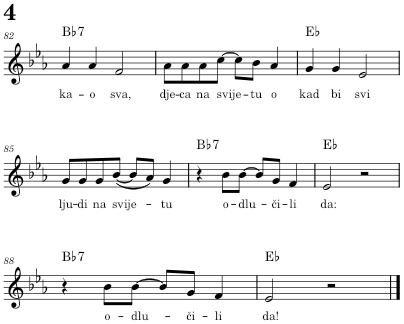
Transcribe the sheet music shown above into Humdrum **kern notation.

**kern	**text	**harte
*part1	*part1	*part1
*staff1	*staff1	*
*I"Piano, Brasstard	*	*
*I'Pno.	*	*
!!LO:PB:g=z
*clefG2	*	*
*k[b-e-a-]	*	*
*M4/4	*	*
=82	=82	=82
!	!LO:LY:b	!LO:H:kt=7
4a-/	ka-	Bb:7
!	!LO:LY:b	!
4a-/	-o	.
!	!LO:LY:b	!
2f/	sva,	.
=83	=83	=83
!	!LO:LY:b	!
8a-\L	dje-	.
!	!LO:LY:b	!
8a-\	-ca	.
!	!LO:LY:b	!
8a-\	na	.
!	!LO:LY:b	!
[8cc\J	svije-	.
8cc\L]	.	.
!	!LO:LY:b	!
8b-\J	-tu	.
!	!LO:LY:b	!
4a-/	o	.
=84	=84	=84
!	!LO:LY:b	!
4g/	kad	Eb:maj
!	!LO:LY:b	!
4g/	bi	.
!	!LO:LY:b	!
2e-/	svi	.
!!LO:LB:g=z
=85	=85	=85
!	!LO:LY:b	!
8g/L	lju-	.
!	!LO:LY:b	!
8g/	-di	.
!	!LO:LY:b	!
8g/	na	.
!	!LO:LY:b	!
([8b-/J	svije-	.
8b-/L]	.	.
8a-/J)	.	.
!	!LO:LY:b	!
4g/	-tu	.
=86	=86	=86
!	!	!LO:H:kt=7
4r	.	Bb:7
!	!LO:LY:b	!
8b-\L	o-	.
!	!LO:LY:b	!
[8b-\J	-dlu-	.
8b-/L]	.	.
!	!LO:LY:b	!
8g/J	-či-	.
!	!LO:LY:b	!
4f/	-li	.
=87	=87	=87
!	!LO:LY:b	!
2e-/	da:	Eb:maj
2r	.	.
!!LO:LB:g=z
=88	=88	=88
!	!	!LO:H:kt=7
4r	.	Bb:7
!	!LO:LY:b	!
8b-\L	o-	.
!	!LO:LY:b	!
[8b-\J	-dlu-	.
8b-/L]	.	.
!	!LO:LY:b	!
8g/J	-či-	.
!	!LO:LY:b	!
4f/	-li	.
=89	=89	=89
!	!LO:LY:b	!
2e-/	da!	Eb:maj
2r	.	.
==	==	==
*-	*-	*-
